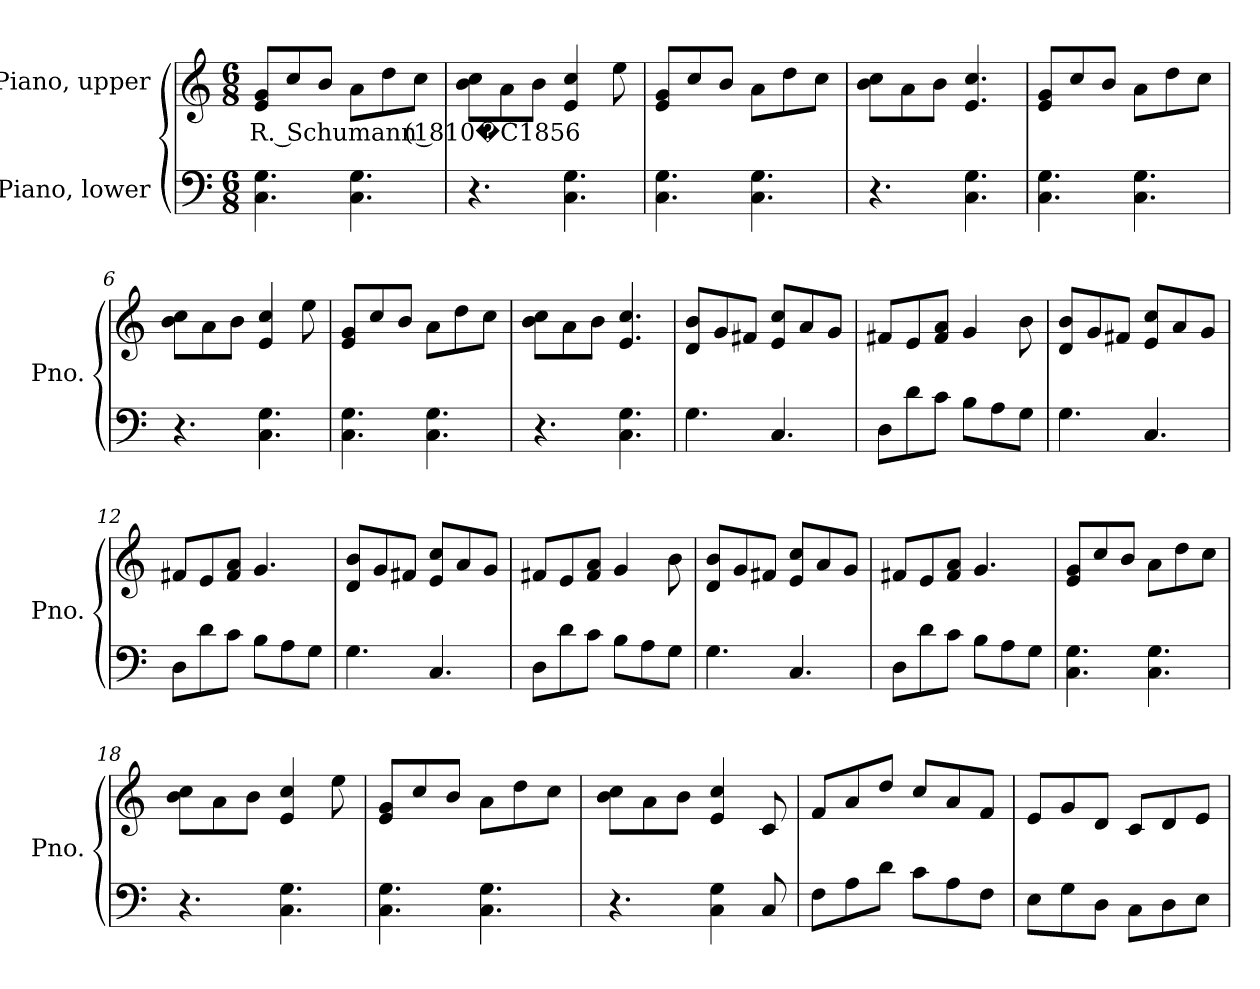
**kern	**kern	**text
*part2	*part1	*part1
*staff2	*staff1	*staff1
*I"Piano, lower	*I"Piano, upper	*
*I'Pno.	*I'Pno.	*
*clefF4	*clefG2	*
*k[]	*k[]	*
*M6/8	*M6/8	*
*MM130	*MM130	*
=1	=1	=1
!	!	!LO:LY:b
4.C\ 4.G\	8e/ 8g/L	R. Schumann (1810�C1856
.	8cc/	.
.	8b/J	.
4.C\ 4.G\	8a\L	.
.	8dd\	.
.	8cc\J	.
=2	=2	=2
4.r	8b\ 8cc\L	.
.	8a\	.
.	8b\J	.
4.C\ 4.G\	4e/ 4cc/	.
.	8ee\	.
=3	=3	=3
4.C\ 4.G\	8e/ 8g/L	.
.	8cc/	.
.	8b/J	.
4.C\ 4.G\	8a\L	.
.	8dd\	.
.	8cc\J	.
=4	=4	=4
4.r	8b\ 8cc\L	.
.	8a\	.
.	8b\J	.
4.C\ 4.G\	4.e/ 4.cc/	.
!!LO:LB:g=z
=5	=5	=5
4.C\ 4.G\	8e/ 8g/L	.
.	8cc/	.
.	8b/J	.
4.C\ 4.G\	8a\L	.
.	8dd\	.
.	8cc\J	.
=6	=6	=6
4.r	8b\ 8cc\L	.
.	8a\	.
.	8b\J	.
4.C\ 4.G\	4e/ 4cc/	.
.	8ee\	.
=7	=7	=7
4.C\ 4.G\	8e/ 8g/L	.
.	8cc/	.
.	8b/J	.
4.C\ 4.G\	8a\L	.
.	8dd\	.
.	8cc\J	.
=8	=8	=8
4.r	8b\ 8cc\L	.
.	8a\	.
.	8b\J	.
4.C\ 4.G\	4.e/ 4.cc/	.
=9	=9	=9
4.G\	8d/ 8b/L	.
.	8g/	.
.	8f#X/J	.
4.C/	8e/ 8cc/L	.
.	8a/	.
.	8g/J	.
=10	=10	=10
8D\L	8f#X/L	.
8d\	8e/	.
8c\J	8f#/ 8a/J	.
8B\L	4g/	.
8A\	.	.
8G\J	8b\	.
!!LO:LB:g=z
=11	=11	=11
4.G\	8d/ 8b/L	.
.	8g/	.
.	8f#X/J	.
4.C/	8e/ 8cc/L	.
.	8a/	.
.	8g/J	.
=12	=12	=12
8D\L	8f#X/L	.
8d\	8e/	.
8c\J	8f#/ 8a/J	.
8B\L	4.g/	.
8A\	.	.
8G\J	.	.
=13	=13	=13
4.G\	8d/ 8b/L	.
.	8g/	.
.	8f#X/J	.
4.C/	8e/ 8cc/L	.
.	8a/	.
.	8g/J	.
=14	=14	=14
8D\L	8f#X/L	.
8d\	8e/	.
8c\J	8f#/ 8a/J	.
8B\L	4g/	.
8A\	.	.
8G\J	8b\	.
=15	=15	=15
4.G\	8d/ 8b/L	.
.	8g/	.
.	8f#X/J	.
4.C/	8e/ 8cc/L	.
.	8a/	.
.	8g/J	.
=16	=16	=16
8D\L	8f#X/L	.
8d\	8e/	.
8c\J	8f#/ 8a/J	.
8B\L	4.g/	.
8A\	.	.
8G\J	.	.
!!LO:LB:g=z
=17	=17	=17
4.C\ 4.G\	8e/ 8g/L	.
.	8cc/	.
.	8b/J	.
4.C\ 4.G\	8a\L	.
.	8dd\	.
.	8cc\J	.
=18	=18	=18
4.r	8b\ 8cc\L	.
.	8a\	.
.	8b\J	.
4.C\ 4.G\	4e/ 4cc/	.
.	8ee\	.
=19	=19	=19
4.C\ 4.G\	8e/ 8g/L	.
.	8cc/	.
.	8b/J	.
4.C\ 4.G\	8a\L	.
.	8dd\	.
.	8cc\J	.
=20	=20	=20
4.r	8b\ 8cc\L	.
.	8a\	.
.	8b\J	.
4C\ 4G\	4e/ 4cc/	.
8C/	8c/	.
=21	=21	=21
8F\L	8f/L	.
8A\	8a/	.
8d\J	8dd/J	.
8c\L	8cc/L	.
8A\	8a/	.
8F\J	8f/J	.
=22	=22	=22
8E\L	8e/L	.
8G\	8g/	.
8D\J	8d/J	.
8C\L	8c/L	.
8D\	8d/	.
8E\J	8e/J	.
=	=	=
*-	*-	*-
